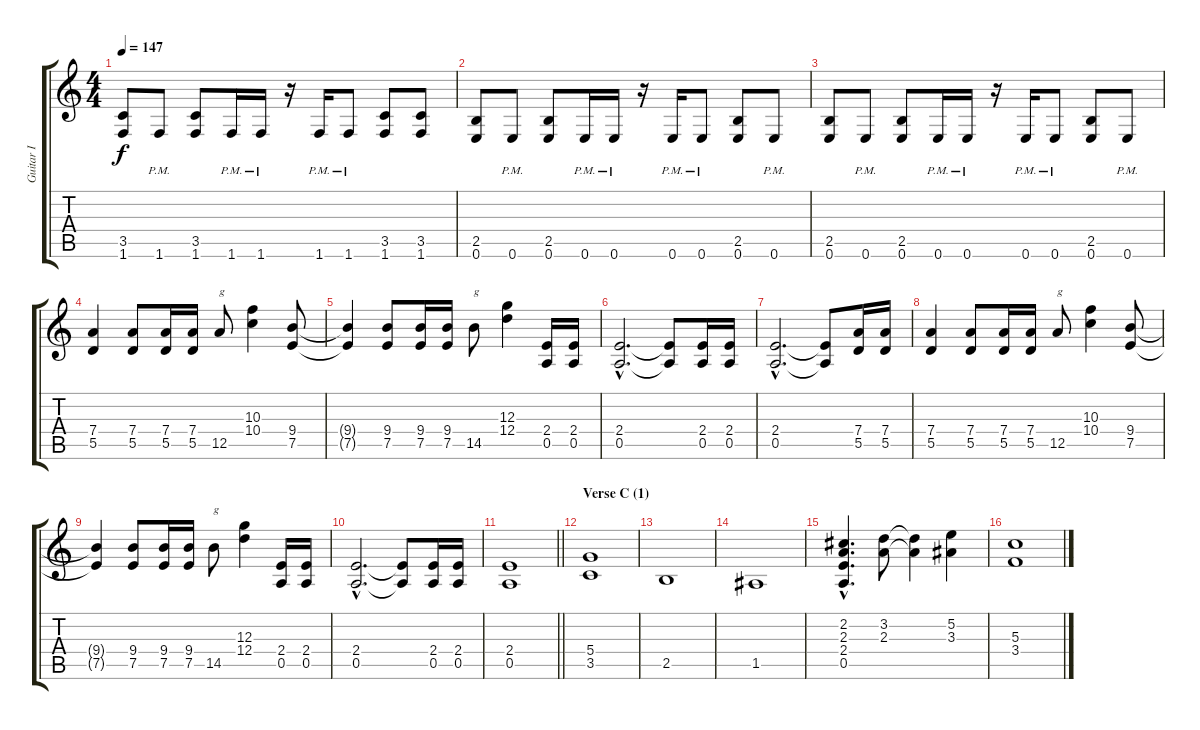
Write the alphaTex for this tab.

\track ("Guitar I" "Guitar I") {instrument distortionguitar}
\staff {score tabs}
\tuning (E4 B3 G3 D3 A2 E2) {hide}
\ts (4 4)
\tempo 147
\clef g2
\ks aminor
(3.5 1.6).8{dy f} 1.6{pm}.8 (3.5 1.6).8 1.6{pm}.16 1.6{pm}.16 r.16 1.6{pm}.16 1.6{pm}.8 (3.5 1.6).8 (3.5 1.6).8 |
(2.5 0.6).8 0.6{pm}.8 (2.5 0.6).8 0.6{pm}.16 0.6{pm}.16 r.16 0.6{pm}.16 0.6{pm}.8 (2.5 0.6).8 0.6{pm}.8 |
(2.5 0.6).8 0.6{pm}.8 (2.5 0.6).8 0.6{pm}.16 0.6{pm}.16 r.16 0.6{pm}.16 0.6{pm}.8 (2.5 0.6).8 0.6{pm}.8 |
(7.4 5.5).4 (7.4 5.5).8 (7.4 5.5).16 (7.4 5.5).16 12.5.8{txt "g"} (10.3 10.4).4 (9.4 7.5).8 |
(9.4{t} 7.5{t}).4 (9.4 7.5).8 (9.4 7.5).16 (9.4 7.5).16 14.5.8{txt "g"} (12.3 12.4).4 (2.4 0.5).16 (2.4 0.5).16 |
(2.4{hac} 0.5{hac}).2{d} (2.4{t} 0.5{t}).8 (2.4 0.5).16 (2.4 0.5).16 |
(2.4{hac} 0.5{hac}).2{d} (2.4{t} 0.5{t}).8 (7.4 5.5).16 (7.4 5.5).16 |
(7.4 5.5).4 (7.4 5.5).8 (7.4 5.5).16 (7.4 5.5).16 12.5.8{txt "g"} (10.3 10.4).4 (9.4 7.5).8 |
(9.4{t} 7.5{t}).4 (9.4 7.5).8 (9.4 7.5).16 (9.4 7.5).16 14.5.8{txt "g"} (12.3 12.4).4 (2.4 0.5).16 (2.4 0.5).16 |
(2.4{hac} 0.5{hac}).2{d} (2.4{t} 0.5{t}).8 (2.4 0.5).16 (2.4 0.5).16 |
\barLineRight lightlight
(2.4 0.5).1 |
\section ("" "Verse C (1)")
(5.4 3.5).1 |
2.5.1 |
1.5.1 |
(2.2{hac} 2.3{hac} 2.4{hac} 0.5{hac}).4{d} (3.2 2.3).8 (3.2{t} 2.3{t}).4 (5.2 3.3).4 |
(5.3 3.4).1
